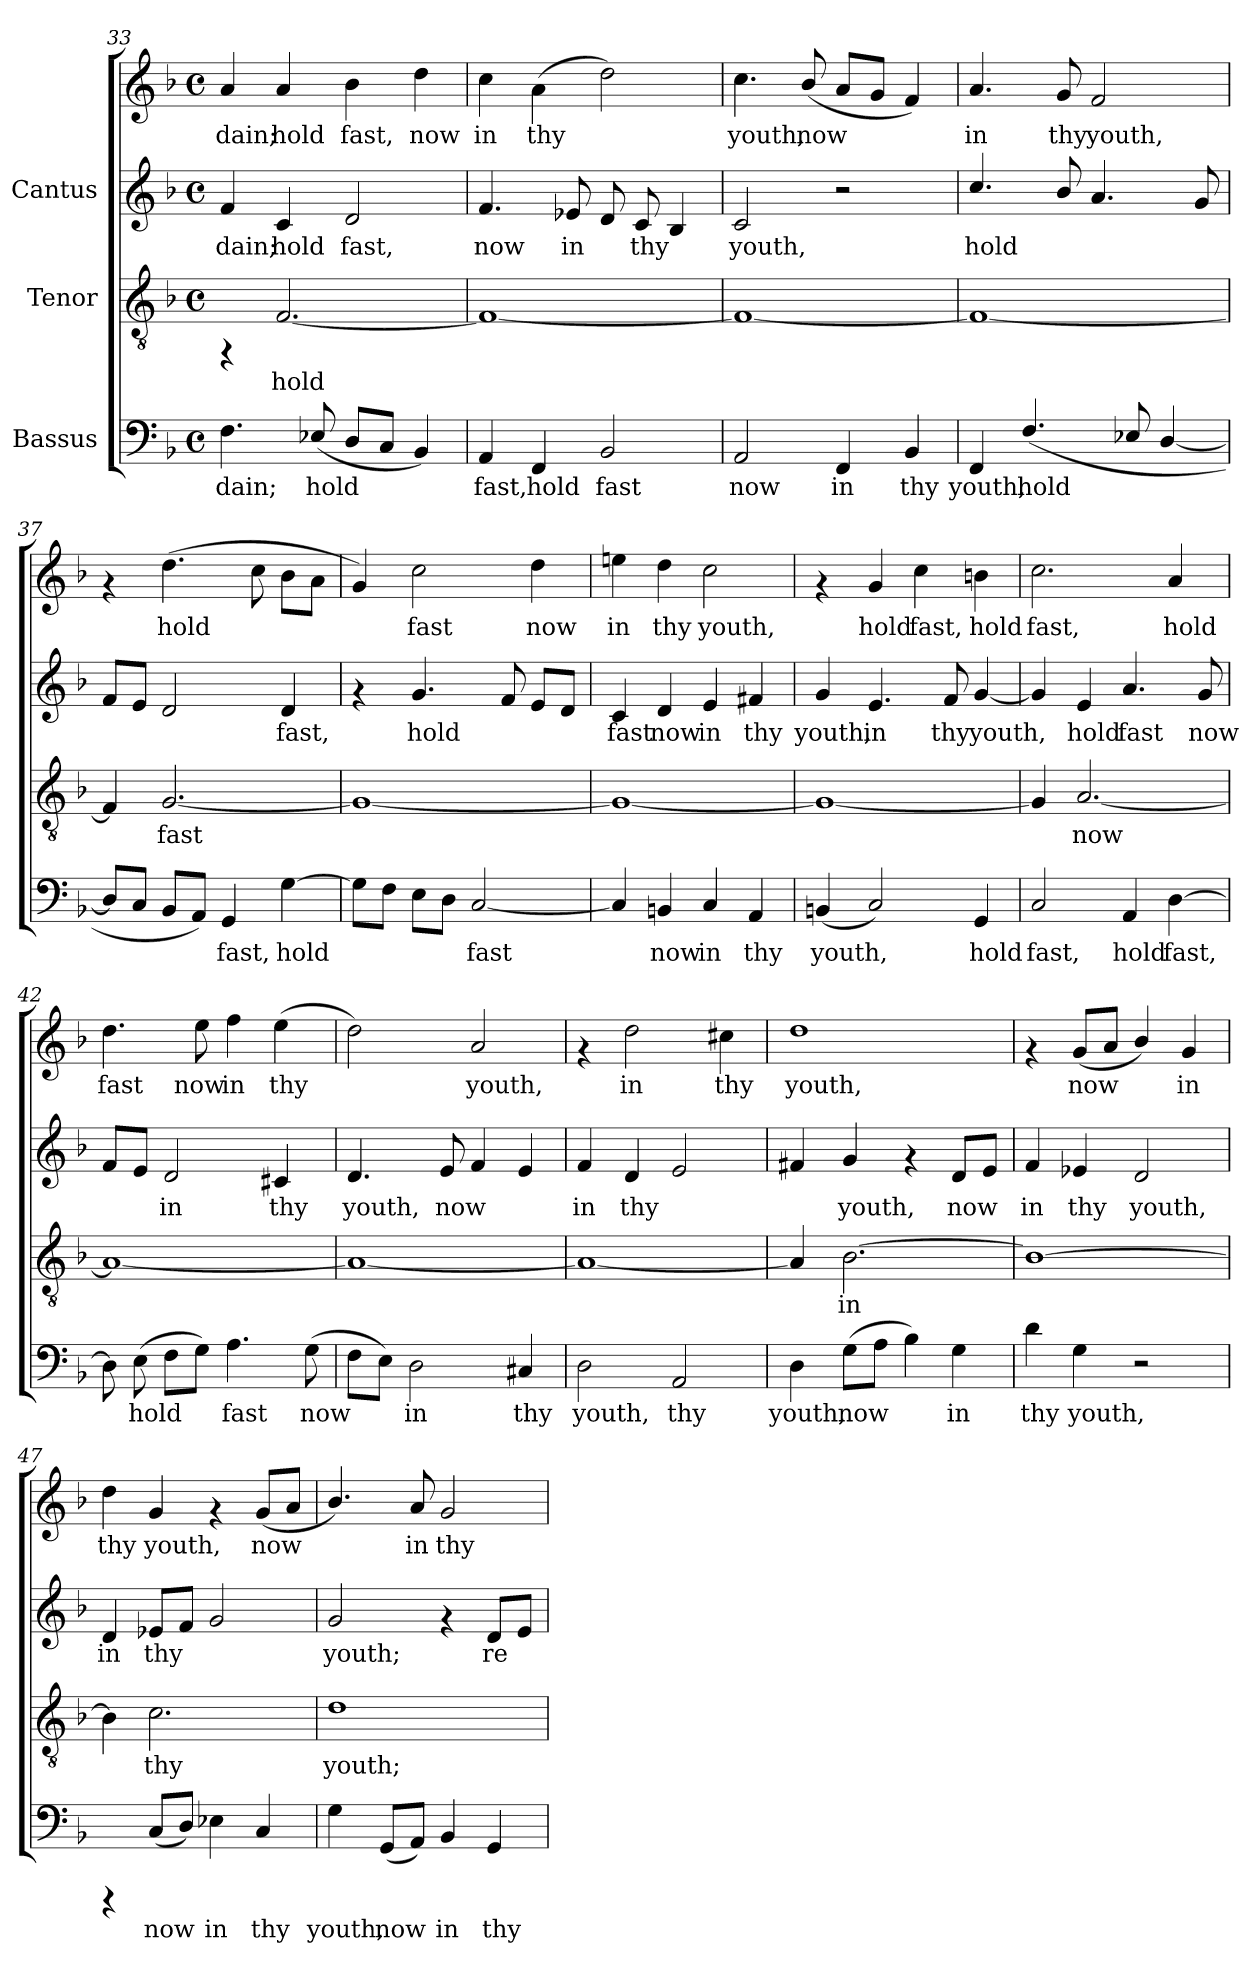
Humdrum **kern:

**kern	**text	**kern	**text	**kern	**text	**kern	**text
*part3	*part3	*part2	*part2	*part1	*part1	*part1	*part1
*staff4	*staff4	*staff3	*staff3	*staff2	*staff2	*staff1	*staff1
*I"Bassus	*	*I"Tenor	*	*I"Cantus	*	*	*
*clefF4	*	*clefGv2	*	*clefG2	*	*clefG2	*
*k[b-]	*	*k[b-]	*	*k[b-]	*	*k[b-]	*
*F:	*	*F:	*	*F:	*	*F:	*
*M4/4	*	*M4/4	*	*M4/4	*	*M4/4	*
*met(c)	*	*met(c)	*	*met(c)	*	*met(c)	*
=33	=33	=33	=33	=33	=33	=33	=33
!	!LO:LY:b:cj	!	!	!	!LO:LY:b:cj	!	!LO:LY:b:cj
4.F\	-dain;	4rFF	.	4f/	dain;	4a/	-dain;
!	!	!	!LO:LY:b:cj	!	!LO:LY:b:cj	!	!LO:LY:b:cj
.	.	[<2.F/	hold	4c/	hold	4a/	hold
!	!LO:LY:b:cj	!	!	!	!	!	!
(<8E-X/	hold	.	.	.	.	.	.
!	!LO:LY:b:cj	!	!	!	!LO:LY:b:cj	!	!LO:LY:b:cj
8D/L	.	.	.	2d/	fast,	4b-\	fast,
!	!LO:LY:b:cj	!	!	!	!	!	!
8C/J	.	.	.	.	.	.	.
!	!LO:LY:b:cj	!	!	!	!	!	!LO:LY:b:cj
4BB-/)	.	.	.	.	.	4dd\	now
=34	=34	=34	=34	=34	=34	=34	=34
!	!LO:LY:b:cj	!	!	!	!LO:LY:b:cj	!	!LO:LY:b:cj
4AA/	fast,	1F_<	.	4.f/	now	4cc\	in
!	!LO:LY:b:cj	!	!	!	!	!	!LO:LY:b:cj
4FF/	hold	.	.	.	.	(>4a\	thy
!	!	!	!	!	!LO:LY:b:cj	!	!
.	.	.	.	8e-X/	in	.	.
!	!LO:LY:b:cj	!	!	!	!LO:LY:b:cj	!	!LO:LY:b:cj
2BB-/	fast	.	.	8d/	.	2dd\)	.
!	!	!	!	!	!LO:LY:b:cj	!	!
.	.	.	.	8c/	thy	.	.
!	!	!	!	!	!LO:LY:b:cj	!	!
.	.	.	.	4B-/	.	.	.
!!LO:LB:g=z
=35	=35	=35	=35	=35	=35	=35	=35
!	!LO:LY:b:cj	!	!	!	!LO:LY:b:cj	!	!LO:LY:b:cj
2AA/	now	1F_<	.	2c/	youth,	4.cc\	youth,
!	!	!	!	!	!	!	!LO:LY:b:cj
.	.	.	.	.	.	(<8b-/	now
!	!LO:LY:b:cj	!	!	!	!	!	!LO:LY:b:cj
4FF/	in	.	.	2r	.	8a/L	.
!	!	!	!	!	!	!	!LO:LY:b:cj
.	.	.	.	.	.	8g/J	.
!	!LO:LY:b:cj	!	!	!	!	!	!LO:LY:b:cj
4BB-/	thy	.	.	.	.	4f/)	.
=36	=36	=36	=36	=36	=36	=36	=36
!	!LO:LY:b:cj	!	!	!	!LO:LY:b:cj	!	!LO:LY:b:cj
4FF/	youth,	1F_<	.	4.cc/	hold	4.a/	in
!	!LO:LY:b:cj	!	!	!	!	!	!
(<4.F/	hold	.	.	.	.	.	.
!	!	!	!	!	!LO:LY:b:cj	!	!LO:LY:b:cj
.	.	.	.	8b-/	.	8g/	thy
!	!	!	!	!	!LO:LY:b:cj	!	!LO:LY:b:cj
.	.	.	.	4.a/	.	2f/	youth,
!	!LO:LY:b:cj	!	!	!	!	!	!
8E-X/	.	.	.	.	.	.	.
!	!LO:LY:b:cj	!	!	!	!	!	!
[<4D/	.	.	.	.	.	.	.
!	!	!	!	!	!LO:LY:b:cj	!	!
.	.	.	.	8g/	.	.	.
=37	=37	=37	=37	=37	=37	=37	=37
!	!LO:LY:b:cj	!	!LO:LY:b:cj	!	!LO:LY:b:cj	!	!
8D/L]	.	4F/]	.	8f/L	.	4rf	.
!	!LO:LY:b:cj	!	!	!	!LO:LY:b:cj	!	!
8C/J	.	.	.	8e/J	.	.	.
!	!LO:LY:b:cj	!	!LO:LY:b:cj	!	!LO:LY:b:cj	!	!LO:LY:b:cj
8BB-/L	.	[<2.G/	fast	2d/	.	(>4.dd\	hold
!	!LO:LY:b:cj	!	!	!	!	!	!
8AA/J)	.	.	.	.	.	.	.
!	!LO:LY:b:cj	!	!	!	!	!	!
4GG/	fast,	.	.	.	.	.	.
!	!	!	!	!	!	!	!LO:LY:b:cj
.	.	.	.	.	.	8cc\	.
!	!LO:LY:b:cj	!	!	!	!LO:LY:b:cj	!	!LO:LY:b:cj
[>4G\	hold	.	.	4d/	fast,	8b-\L	.
!	!	!	!	!	!	!	!LO:LY:b:cj
.	.	.	.	.	.	8a\J	.
=38	=38	=38	=38	=38	=38	=38	=38
!	!LO:LY:b:cj	!	!	!	!	!	!LO:LY:b:cj
8G\L]	.	1G_<	.	4rf	.	4g/)	.
!	!LO:LY:b:cj	!	!	!	!	!	!
8F\J	.	.	.	.	.	.	.
!	!LO:LY:b:cj	!	!	!	!LO:LY:b:cj	!	!LO:LY:b:cj
8E\L	.	.	.	4.g/	hold	2cc\	fast
!	!LO:LY:b:cj	!	!	!	!	!	!
8D\J	.	.	.	.	.	.	.
!	!LO:LY:b:cj	!	!	!	!	!	!
[<2C/	fast	.	.	.	.	.	.
!	!	!	!	!	!LO:LY:b:cj	!	!
.	.	.	.	8f/	.	.	.
!	!	!	!	!	!LO:LY:b:cj	!	!LO:LY:b:cj
.	.	.	.	8e/L	.	4dd\	now
!	!	!	!	!	!LO:LY:b:cj	!	!
.	.	.	.	8d/J	.	.	.
!!LO:LB:g=z
=39	=39	=39	=39	=39	=39	=39	=39
!	!LO:LY:b:cj	!	!	!	!LO:LY:b:cj	!	!LO:LY:b:cj
4C/]	.	1G_<	.	4c/	fast	4een\	in
!	!LO:LY:b:cj	!	!	!	!LO:LY:b:cj	!	!LO:LY:b:cj
4BBn/	now	.	.	4d/	now	4dd\	thy
!	!LO:LY:b:cj	!	!	!	!LO:LY:b:cj	!	!LO:LY:b:cj
4C/	in	.	.	4e/	in	2cc\	youth,
!	!LO:LY:b:cj	!	!	!	!LO:LY:b:cj	!	!
4AA/	thy	.	.	4f#X/	thy	.	.
=40	=40	=40	=40	=40	=40	=40	=40
!	!LO:LY:b:cj	!	!	!	!LO:LY:b:cj	!	!
(<4BBn/	youth,	1G_<	.	4g/	youth,	4rf	.
!	!LO:LY:b:cj	!	!	!	!LO:LY:b:cj	!	!LO:LY:b:cj
2C/)	.	.	.	4.e/	in	4g/	hold
!	!	!	!	!	!	!	!LO:LY:b:cj
.	.	.	.	.	.	4cc\	fast,
!	!	!	!	!	!LO:LY:b:cj	!	!
.	.	.	.	8f/	thy	.	.
!	!LO:LY:b:cj	!	!	!	!LO:LY:b:cj	!	!LO:LY:b:cj
4GG/	hold	.	.	[<4g/	youth,	4bn\	hold
=41	=41	=41	=41	=41	=41	=41	=41
!	!LO:LY:b:cj	!	!LO:LY:b:cj	!	!LO:LY:b:cj	!	!LO:LY:b:cj
2C/	fast,	4G/]	.	4g/]	.	2.cc\	fast,
!	!	!	!LO:LY:b:cj	!	!LO:LY:b:cj	!	!
.	.	[<2.A/	now	4e/	hold	.	.
!	!LO:LY:b:cj	!	!	!	!LO:LY:b:cj	!	!
4AA/	hold	.	.	4.a/	fast	.	.
!	!LO:LY:b:cj	!	!	!	!	!	!LO:LY:b:cj
[>4D\	fast,	.	.	.	.	4a/	hold
!	!	!	!	!	!LO:LY:b:cj	!	!
.	.	.	.	8g/	now	.	.
=42	=42	=42	=42	=42	=42	=42	=42
!	!LO:LY:b:cj	!	!	!	!LO:LY:b:cj	!	!LO:LY:b:cj
8D\]	.	1A_<	.	8f/L	.	4.dd\	fast
!	!LO:LY:b:cj	!	!	!	!LO:LY:b:cj	!	!
(>8E\	hold	.	.	8e/J	.	.	.
!	!LO:LY:b:cj	!	!	!	!LO:LY:b:cj	!	!
8F\L	.	.	.	2d/	in	.	.
!	!LO:LY:b:cj	!	!	!	!	!	!LO:LY:b:cj
8G\J)	.	.	.	.	.	8ee\	now
!	!LO:LY:b:cj	!	!	!	!	!	!LO:LY:b:cj
4.A\	fast	.	.	.	.	4ff\	in
!	!	!	!	!	!LO:LY:b:cj	!	!LO:LY:b:cj
.	.	.	.	4c#X/	thy	(>4ee\	thy
!	!LO:LY:b:cj	!	!	!	!	!	!
(>8G\	now	.	.	.	.	.	.
!!LO:PB:g=z
=43	=43	=43	=43	=43	=43	=43	=43
!	!LO:LY:b:cj	!	!	!	!LO:LY:b:cj	!	!LO:LY:b:cj
8F\L	.	1A_<	.	4.d/	youth,	2dd\)	.
!	!LO:LY:b:cj	!	!	!	!	!	!
8E\J)	.	.	.	.	.	.	.
!	!LO:LY:b:cj	!	!	!	!	!	!
2D\	in	.	.	.	.	.	.
!	!	!	!	!	!LO:LY:b:cj	!	!
.	.	.	.	8e/	now	.	.
!	!	!	!	!	!LO:LY:b:cj	!	!LO:LY:b:cj
.	.	.	.	4f/	.	2a/	youth,
!	!LO:LY:b:cj	!	!	!	!LO:LY:b:cj	!	!
4C#X/	thy	.	.	4e/	.	.	.
=44	=44	=44	=44	=44	=44	=44	=44
!	!LO:LY:b:cj	!	!	!	!LO:LY:b:cj	!	!
2D\	youth,	1A_<	.	4f/	in	4rf	.
!	!	!	!	!	!LO:LY:b:cj	!	!LO:LY:b:cj
.	.	.	.	4d/	thy	2dd\	in
!	!LO:LY:b:cj	!	!	!	!LO:LY:b:cj	!	!
2AA/	thy	.	.	2e/	.	.	.
!	!	!	!	!	!	!	!LO:LY:b:cj
.	.	.	.	.	.	4cc#X\	thy
=45	=45	=45	=45	=45	=45	=45	=45
!	!LO:LY:b:cj	!	!LO:LY:b:cj	!	!LO:LY:b:cj	!	!LO:LY:b:cj
4D\	youth,	4A/]	.	4f#X/	.	1dd	youth,
!	!LO:LY:b:cj	!	!LO:LY:b:cj	!	!LO:LY:b:cj	!	!
(>8G\L	now	[>2.B-\	in	4g/	youth,	.	.
!	!LO:LY:b:cj	!	!	!	!	!	!
8A\J	.	.	.	.	.	.	.
!	!LO:LY:b:cj	!	!	!	!	!	!
4B-\)	.	.	.	4rf	.	.	.
!	!LO:LY:b:cj	!	!	!	!LO:LY:b:cj	!	!
4G\	in	.	.	8d/L	now	.	.
!	!	!	!	!	!LO:LY:b:cj	!	!
.	.	.	.	8e/J	-	.	.
=46	=46	=46	=46	=46	=46	=46	=46
!	!LO:LY:b:cj	!	!	!	!LO:LY:b:cj	!	!
4d\	thy	1B-_>	.	4f/	in	4rf	.
!	!LO:LY:b:cj	!	!	!	!LO:LY:b:cj	!	!LO:LY:b:cj
4G\	youth,	.	.	4e-X/	thy	(<8g/L	-now
!	!	!	!	!	!	!	!LO:LY:b:cj
.	.	.	.	.	.	8a/J	.
!	!	!	!	!	!LO:LY:b:cj	!	!LO:LY:b:cj
2r	.	.	.	2d/	youth,	4b-/)	.
!	!	!	!	!	!	!	!LO:LY:b:cj
.	.	.	.	.	.	4g/	in
!!LO:LB:g=z
=47	=47	=47	=47	=47	=47	=47	=47
!	!	!	!LO:LY:b:cj	!	!LO:LY:b:cj	!	!LO:LY:b:cj
4rCCC	.	4B-\]	.	4d/	in	4dd\	thy
!	!LO:LY:b:cj	!	!LO:LY:b:cj	!	!LO:LY:b:cj	!	!LO:LY:b:cj
(<8C/L	now	2.c\	thy	8e-X/L	thy	4g/	youth,
!	!LO:LY:b:cj	!	!	!	!LO:LY:b:cj	!	!
8D/J)	.	.	.	8f/J	.	.	.
!	!LO:LY:b:cj	!	!	!	!LO:LY:b:cj	!	!
4E-X\	in	.	.	2g/	.	4rf	.
!	!LO:LY:b:cj	!	!	!	!	!	!LO:LY:b:cj
4C/	thy	.	.	.	.	(<8g/L	now
!	!	!	!	!	!	!	!LO:LY:b:cj
.	.	.	.	.	.	8a/J	.
=48	=48	=48	=48	=48	=48	=48	=48
!	!LO:LY:b:cj	!	!LO:LY:b:cj	!	!LO:LY:b:cj	!	!LO:LY:b:cj
4G\	youth,	1d	youth;	2g/	youth;	4.b-/)	.
!	!LO:LY:b:cj	!	!	!	!	!	!
(<8GG/L	now	.	.	.	.	.	.
!	!LO:LY:b:cj	!	!	!	!	!	!LO:LY:b:cj
8AA/J)	.	.	.	.	.	8a/	in
!	!LO:LY:b:cj	!	!	!	!	!	!LO:LY:b:cj
4BB-/	in	.	.	4rf	.	2g/	thy
!	!LO:LY:b:cj	!	!	!	!LO:LY:b:cj	!	!
4GG/	thy	.	.	8d/L	re-	.	.
!	!	!	!	!	!LO:LY:b:cj	!	!
.	.	.	.	8e/J	--	.	.
=	=	=	=	=	=	=	=
*-	*-	*-	*-	*-	*-	*-	*-
